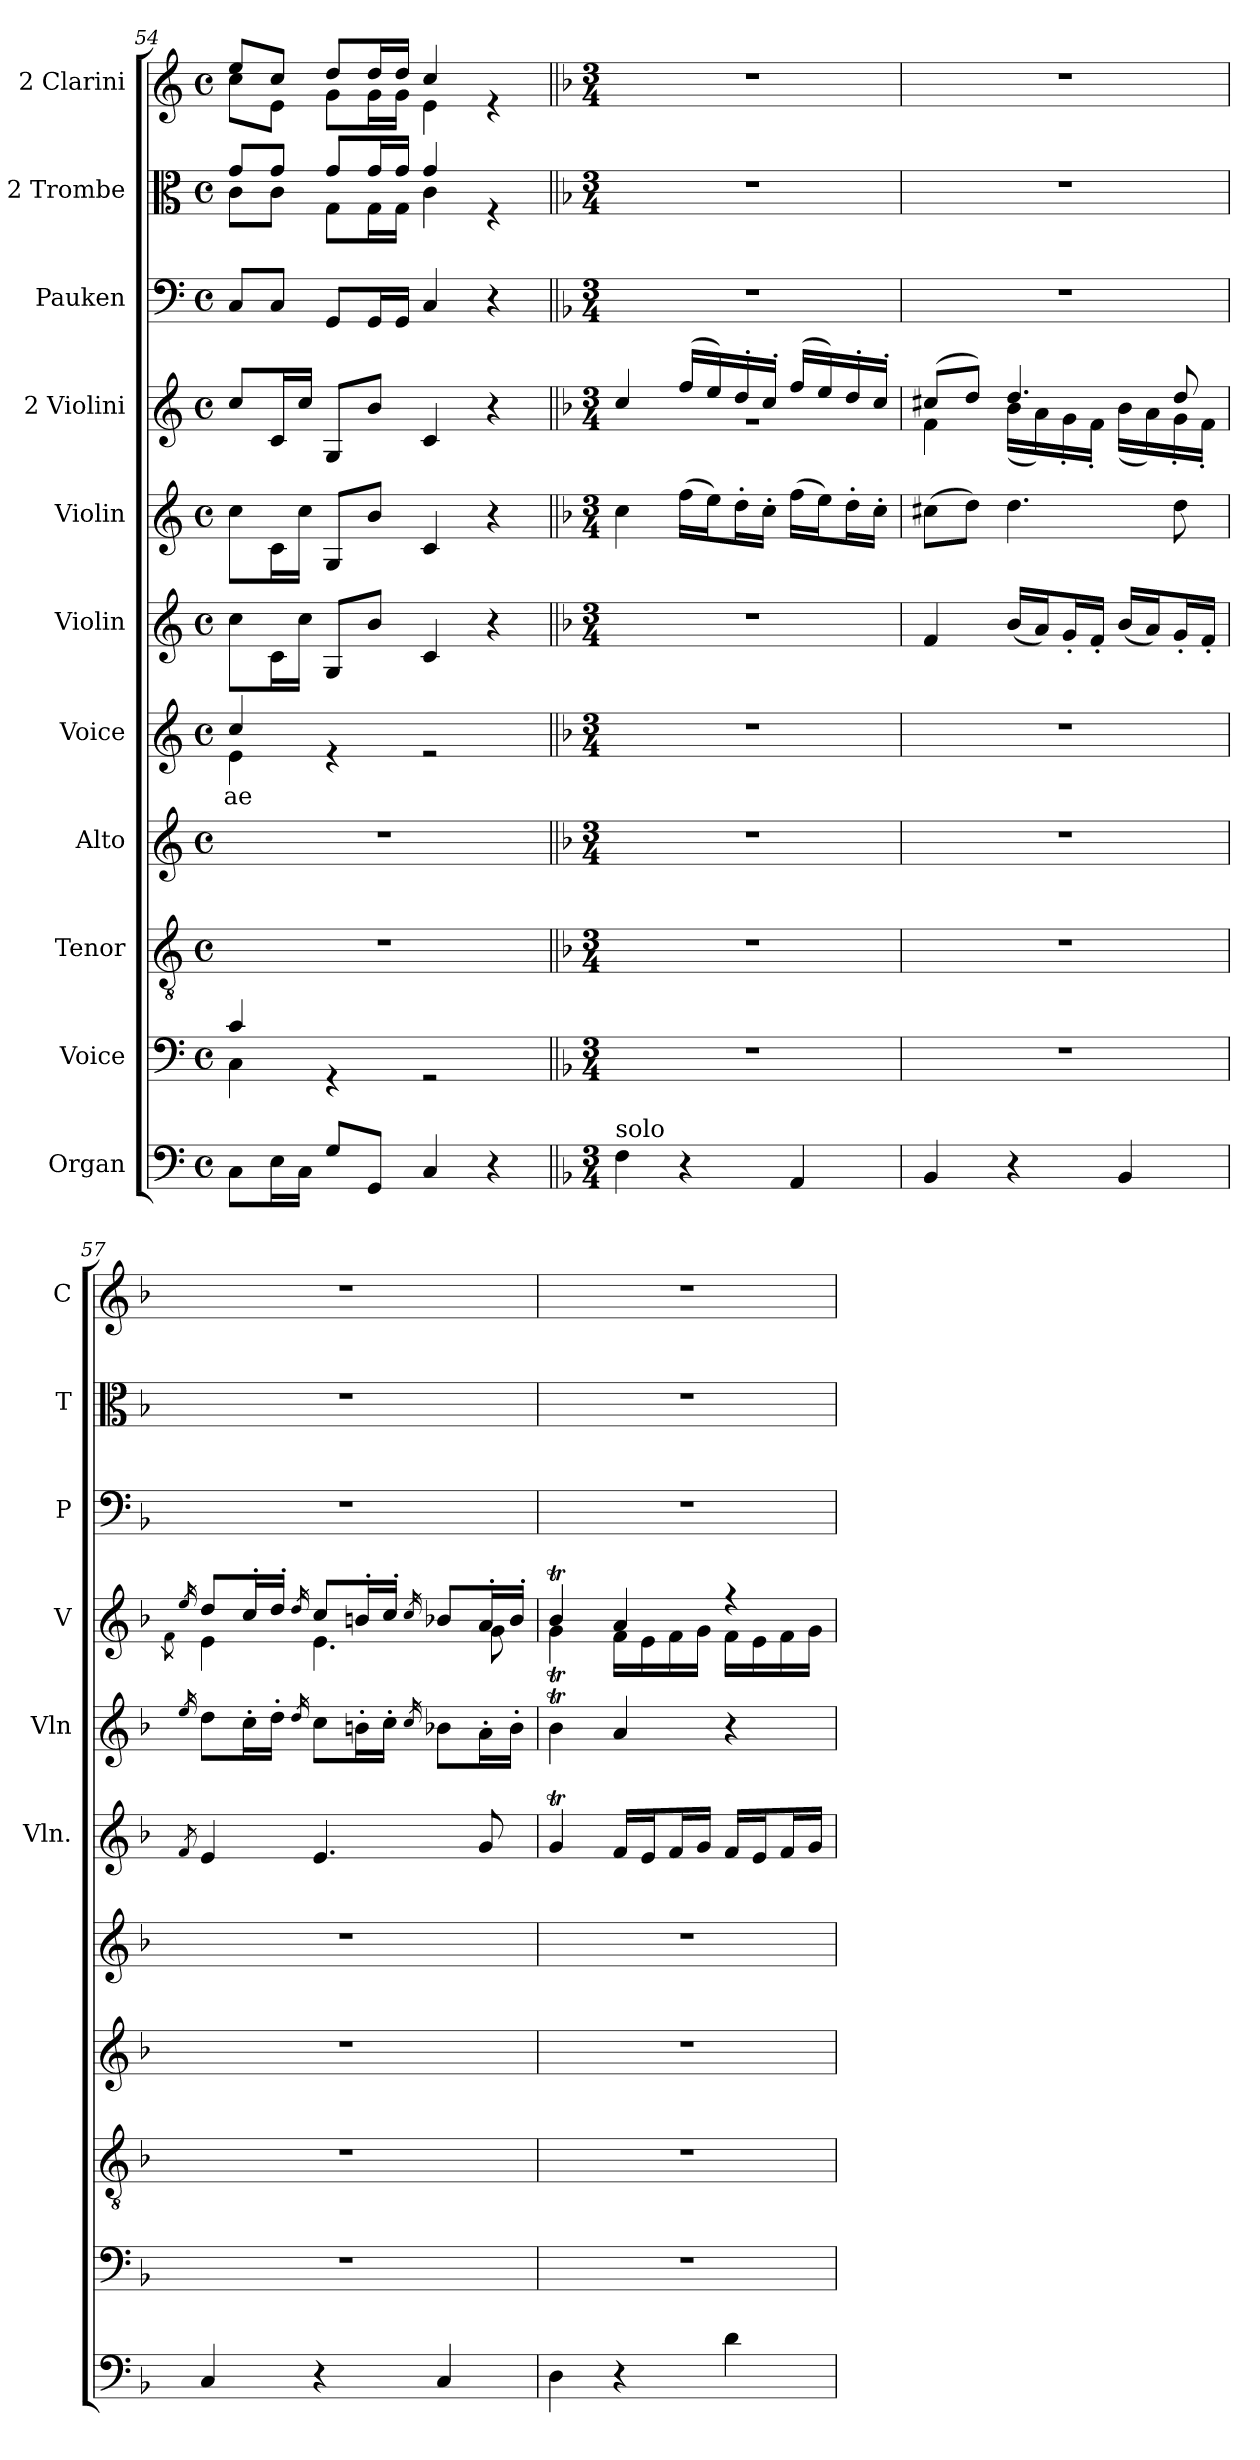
**kern	**kern	**kern	**kern	**kern	**text	**kern	**kern	**kern	**kern	**kern	**kern
*part11	*part10	*part9	*part8	*part7	*part7	*part6	*part5	*part4	*part3	*part2	*part1
*staff11	*staff10	*staff9	*staff8	*staff7	*staff7	*staff6	*staff5	*staff4	*staff3	*staff2	*staff1
*I"Organ	*I"Voice	*I"Tenor	*I"Alto	*I"Voice	*	*I"Violin	*I"Violin	*I"2 Violini	*I"Pauken	*I"2 Trombe	*I"2 Clarini
*	*	*	*	*	*	*I'Vln.	*I'Vln	*I'V	*I'P	*I'T	*I'C
*clefF4	*clefF4	*clefGv2	*clefG2	*clefG2	*	*clefG2	*clefG2	*clefG2	*clefF4	*clefC3	*clefG2
*k[]	*k[]	*k[]	*k[]	*k[]	*	*k[]	*k[]	*k[]	*k[]	*k[]	*k[]
*M4/4	*M4/4	*M4/4	*M4/4	*M4/4	*	*M4/4	*M4/4	*M4/4	*M4/4	*M4/4	*M4/4
*met(c)	*met(c)	*met(c)	*met(c)	*met(c)	*	*met(c)	*met(c)	*met(c)	*met(c)	*met(c)	*met(c)
=54	=54	=54	=54	=54	=54	=54	=54	=54	=54	=54	=54
*	*^	*	*	*	*	*	*	*	*	*	*
!	!	!	!	!	!	!LO:LY:b	!	!	!	!	!	!
*	*	*	*	*	*^	*	*	*	*	*	*^	*^
8C\L	4c/	4C\	1r	1r	4cc/	4e\	-ae	8cc\L	8cc\L	8cc/L	8C/L	8g/L	8c\L	8ee/L	8cc\L
16E\L	.	.	.	.	.	.	.	16c\L	16c\L	16c/L	8C/J	8g/J	8c\J	8cc/J	8e\J
16C\JJ	.	.	.	.	.	.	.	16cc\JJ	16cc\JJ	16cc/JJ	.	.	.	.	.
8G/L	4rGG	2.ryy	.	.	4re	2.ryy	.	8G/L	8G/L	8G/L	8GG/L	8g/L	8G\L	8dd/L	8g\L
8GG/J	.	.	.	.	.	.	.	8b/J	8b/J	8b/J	16GG/L	16g/L	16G\L	16dd/L	16g\L
.	.	.	.	.	.	.	.	.	.	.	16GG/JJ	16g/JJ	16G\JJ	16dd/JJ	16g\JJ
4C/	2rGG	.	.	.	2re	.	.	4c/	4c/	4c/	4C/	4g/	4c\	4cc/	4e\
4r	.	.	.	.	.	.	.	4r	4r	4r	4r	4rF	4ryy	4re	4ryy
*	*	*	*	*	*	*	*	*	*	*	*	*v	*v	*	*
*	*v	*v	*	*	*v	*v	*	*	*	*	*	*	*v	*v
=55||	=55||	=55||	=55||	=55||	=55||	=55||	=55||	=55||	=55||	=55||	=55||
*k[b-]	*k[b-]	*k[b-]	*k[b-]	*k[b-]	*	*k[b-]	*k[b-]	*k[b-]	*k[b-]	*k[b-]	*k[b-]
*M3/4	*M3/4	*M3/4	*M3/4	*M3/4	*	*M3/4	*M3/4	*M3/4	*M3/4	*M3/4	*M3/4
*	*	*	*	*	*	*	*	*	*	*	*MM80
*	*	*	*	*	*	*	*	*^	*	*^	*^
!	!	!	!	!	!	!	!	!	!	!	!	!	!LO:TX:a:B:t=[	!
!	!	!	!	!	!	!	!	!	!	!	!	!	!LO:TX:a:B:t=] moderato	!
!LO:TX:a:t=solo	!	!	!	!	!	!	!	!	!	!	!	!	!	!
*	*	*	*	*	*	*	*	*	*	*	*v	*v	*	*
*	*	*	*	*	*	*	*	*	*	*	*	*v	*v
4F\	2.r	2.r	2.r	2.r	.	2.r	4cc\	4cc/	2.r	2.r	2.r	2.r
4r	.	.	.	.	.	.	(16ff\LL	(16ff/LL	.	.	.	.
.	.	.	.	.	.	.	16ee\J)	16ee/)	.	.	.	.
.	.	.	.	.	.	.	16dd'\L	16dd'/	.	.	.	.
.	.	.	.	.	.	.	16cc'\JJ	16cc'/JJ	.	.	.	.
4AA/	.	.	.	.	.	.	(16ff\LL	(16ff/LL	.	.	.	.
.	.	.	.	.	.	.	16ee\J)	16ee/)	.	.	.	.
.	.	.	.	.	.	.	16dd'\L	16dd'/	.	.	.	.
.	.	.	.	.	.	.	16cc'\JJ	16cc'/JJ	.	.	.	.
!!LO:LB:g=z
=56	=56	=56	=56	=56	=56	=56	=56	=56	=56	=56	=56	=56
4BB-/	2.r	2.r	2.r	2.r	.	4f/	(8cc#X\L	(8cc#X/L	4f\	2.r	2.r	2.r
.	.	.	.	.	.	.	8dd\J)	8dd/J)	.	.	.	.
4r	.	.	.	.	.	(16b-/LL	4.dd\	4.dd/	(16b-\LL	.	.	.
.	.	.	.	.	.	16a/J)	.	.	16a\)	.	.	.
.	.	.	.	.	.	16g'/L	.	.	16g'\	.	.	.
.	.	.	.	.	.	16f'/JJ	.	.	16f'\JJ	.	.	.
4BB-/	.	.	.	.	.	(16b-/LL	.	.	(16b-\LL	.	.	.
.	.	.	.	.	.	16a/J)	.	.	16a\)	.	.	.
.	.	.	.	.	.	16g'/L	8dd\	8dd/	16g'\	.	.	.
.	.	.	.	.	.	16f'/JJ	.	.	16f'\JJ	.	.	.
=57	=57	=57	=57	=57	=57	=57	=57	=57	=57	=57	=57	=57
.	.	.	.	.	.	8qf/	16qee/	16qee/	8qf\	.	.	.
4C/	2.r	2.r	2.r	2.r	.	4e/	8dd\L	8dd/L	4e\	2.r	2.r	2.r
.	.	.	.	.	.	.	16cc'\L	16cc'/L	.	.	.	.
.	.	.	.	.	.	.	16dd'\JJ	16dd'/JJ	.	.	.	.
.	.	.	.	.	.	.	16qdd/	16qdd/	.	.	.	.
4r	.	.	.	.	.	4.e/	8cc\L	8cc/L	4.e\	.	.	.
.	.	.	.	.	.	.	16bn'\L	16bn'/L	.	.	.	.
.	.	.	.	.	.	.	16cc'\JJ	16cc'/JJ	.	.	.	.
.	.	.	.	.	.	.	16qcc/	16qcc/	.	.	.	.
4C/	.	.	.	.	.	.	8b-X\L	8b-X/L	.	.	.	.
.	.	.	.	.	.	8g/	16a'\L	16a'/L	8g\	.	.	.
.	.	.	.	.	.	.	16b-'\JJ	16b-'/JJ	.	.	.	.
=58	=58	=58	=58	=58	=58	=58	=58	=58	=58	=58	=58	=58
4D\	2.r	2.r	2.r	2.r	.	4gT/	4b-T\	4b-T/	4gT\	2.r	2.r	2.r
4r	.	.	.	.	.	16f/LL	4a/	4a/	16f\LL	.	.	.
.	.	.	.	.	.	16e/J	.	.	16e\	.	.	.
.	.	.	.	.	.	16f/L	.	.	16f\	.	.	.
.	.	.	.	.	.	16g/JJ	.	.	16g\JJ	.	.	.
4d\	.	.	.	.	.	16f/LL	4r	4r	16f\LL	.	.	.
.	.	.	.	.	.	16e/J	.	.	16e\	.	.	.
.	.	.	.	.	.	16f/L	.	.	16f\	.	.	.
.	.	.	.	.	.	16g/JJ	.	.	16g\JJ	.	.	.
*	*	*	*	*	*	*	*	*v	*v	*	*	*
=	=	=	=	=	=	=	=	=	=	=	=
*-	*-	*-	*-	*-	*-	*-	*-	*-	*-	*-	*-
